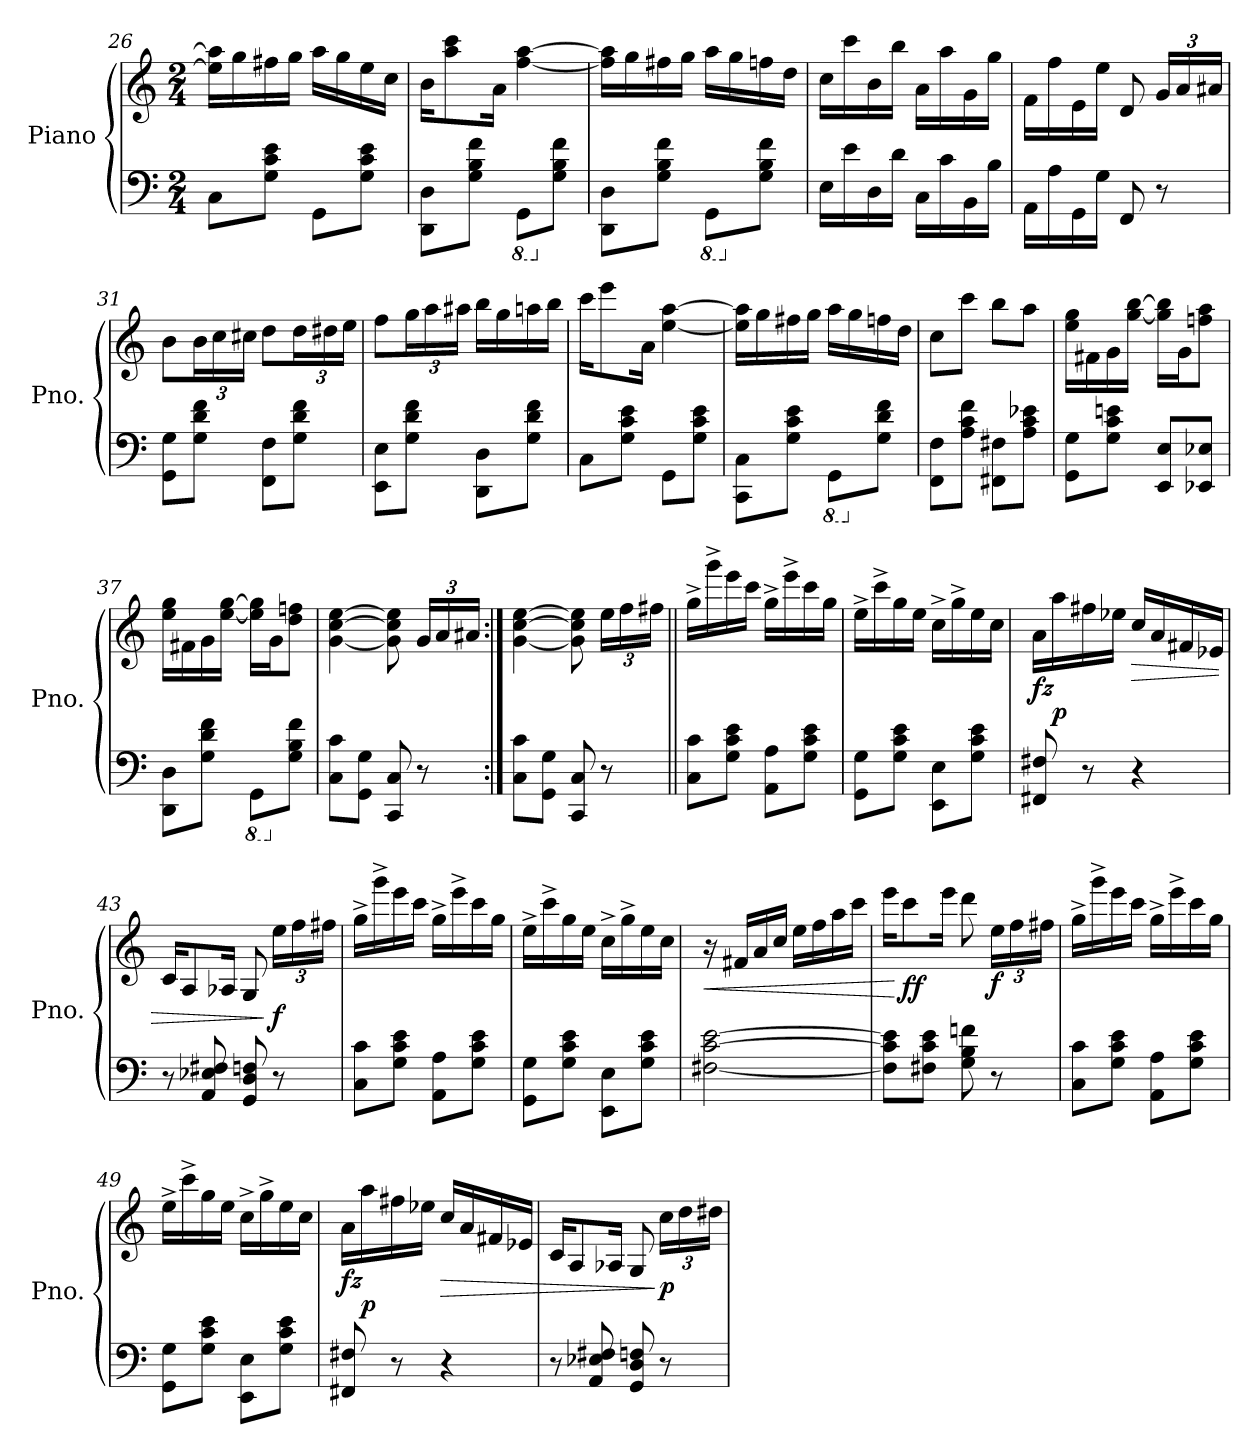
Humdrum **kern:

**kern	**kern	**dynam
*part1	*part1	*part1
*staff2	*staff1	*staff1/2
*I"Piano	*	*
*I'Pno.	*	*
*clefF4	*clefG2	*
*k[]	*k[]	*
*M2/4	*M2/4	*
=26	=26	=26
8C\L	16ee\] 16aa\]LL	.
.	16gg\	.
8G\ 8c\ 8e\J	16ff#X\	.
.	16gg\JJ	.
8GG\L	16aa\LL	.
.	16gg\	.
8G\ 8c\ 8e\J	16ee\	.
.	16cc\JJ	.
!!LO:LB:g=z
=27	=27	=27
8DD\ 8D\L	16b\KL	.
.	8aa\ 8ccc\	.
8G\ 8B\ 8f\J	.	.
.	16a\Jk	.
*8ba	*	*
8GGG\L	[4ff\ [4aa\	.
*X8ba	*	*
8G\ 8B\ 8f\J	.	.
=28	=28	=28
8DD\ 8D\L	16ff\] 16aa\]LL	.
.	16gg\	.
8G\ 8B\ 8f\J	16ff#X\	.
.	16gg\JJ	.
*8ba	*	*
8GGG\L	16aa\LL	.
.	16gg\	.
*X8ba	*	*
8G\ 8B\ 8f\J	16ffn\	.
.	16dd\JJ	.
=29	=29	=29
16E\LL	16cc\LL	.
16e\	16ccc\	.
16D\	16b\	.
16d\JJ	16bb\JJ	.
16C\LL	16a\LL	.
16c\	16aa\	.
16BB\	16g\	.
16B\JJ	16gg\JJ	.
=30	=30	=30
16AA\LL	16f\LL	.
16A\	16ff\	.
16GG\	16e\	.
16G\JJ	16ee\JJ	.
8FF/	8d/	.
*	*Xbrackettup	*
8r	24g/LL	.
.	24a/	.
.	24a#X/JJ	.
!!LO:LB:g=z
=31	=31	=31
8GG\ 8G\L	8b\L	.
8G\ 8d\ 8f\J	24b\L	.
.	24cc\	.
.	24cc#X\JJ	.
8FF\ 8F\L	8dd\L	.
8G\ 8d\ 8f\J	24dd\L	.
.	24dd#X\	.
.	24ee\JJ	.
=32	=32	=32
8EE\ 8E\L	8ff\L	.
8G\ 8d\ 8f\J	24gg\L	.
.	24aa\	.
.	24aa#X\JJ	.
8DD\ 8D\L	16bb\LL	.
.	16gg\	.
8G\ 8d\ 8f\J	16aan\	.
.	16bb\JJ	.
=33	=33	=33
8C\L	16ccc\KL	.
.	8eee\	.
8G\ 8c\ 8e\J	.	.
.	16a\Jk	.
8GG\L	[4ee\ [4aa\	.
8G\ 8c\ 8e\J	.	.
=34	=34	=34
8CC\ 8C\L	16ee\] 16aa\]LL	.
.	16gg\	.
8G\ 8c\ 8e\J	16ff#X\	.
.	16gg\JJ	.
*8ba	*	*
8GGG\L	16aa\LL	.
.	16gg\	.
*X8ba	*	*
8G\ 8d\ 8f\J	16ffn\	.
.	16dd\JJ	.
!!LO:LB:g=z
=35	=35	=35
8FF\ 8F\L	8cc\L	.
8A\ 8c\ 8f\J	8ccc\J	.
8FF#X\ 8F#X\L	8bb\L	.
8A\ 8c\ 8e-X\J	8aa\J	.
=36	=36	=36
8GG\ 8G\L	16ee\ 16gg\LL	.
.	16f#X\	.
8G\ 8c\ 8en\J	16g\	.
.	[16gg\ [16bb\JJ	.
8EE/ 8E/L	16gg\] 16bb\]LL	.
.	16g\J	.
8EE-X/ 8E-X/J	8ffn\ 8aa\J	.
=37	=37	=37
8DD\ 8D\L	16ee\ 16gg\LL	.
.	16f#X\	.
8G\ 8d\ 8f\J	16g\	.
.	[16ee\ [16gg\JJ	.
*8ba	*	*
8GGG\L	16ee\] 16gg\]LL	.
.	16g\J	.
*X8ba	*	*
8G\ 8B\ 8f\J	8dd\ 8ffn\J	.
=38	=38	=38
8C\ 8c\L	[4g\ [4cc\ [4ee\	.
8GG\ 8G\J	.	.
8CC/ 8C/	8g\] 8cc\] 8ee\]	.
8r	24g/LL	.
.	24a/	.
.	24a#X/JJ	.
=39:|!	=39:|!	=39:|!
8C\ 8c\L	[4g\ [4cc\ [4ee\	.
8GG\ 8G\J	.	.
8CC/ 8C/	8g\] 8cc\] 8ee\]	.
8r	24ee\LL	.
.	24ff\	.
.	24ff#X\JJ	.
!!LO:PB:g=z
=40||	=40||	=40||
8C\ 8c\L	16gg^\LL	.
.	16ggg^\	.
8G\ 8c\ 8e\J	16eee\	.
.	16ccc\JJ	.
8AA\ 8A\L	16gg^\LL	.
.	16eee^\	.
8G\ 8c\ 8e\J	16ccc\	.
.	16gg\JJ	.
=41	=41	=41
8GG\ 8G\L	16ee^\LL	.
.	16ccc^\	.
8G\ 8c\ 8e\J	16gg\	.
.	16ee\JJ	.
8EE\ 8E\L	16cc^\LL	.
.	16gg^\	.
8G\ 8c\ 8e\J	16ee\	.
.	16cc\JJ	.
=42	=42	=42
!	!	!LO:DY:b
8FF#X/ 8F#X/	16a\LL	fz
!	!	!LO:DY:b
.	16aa\	p
8r	16ff#X\	.
.	16ee-X\JJ	.
!	!	!LO:HP:b
4r	16cc/LL	>
.	16a/	.
.	16f#X/	.
.	16e-X/JJ	.
!!LO:LB:g=z
=43	=43	=43
8r	16c/KL	.
.	8A/	.
8AA/ 8E-X/ 8F#X/	.	.
.	16A-X/Jk	.
8GG/ 8D/ 8Fn/	8G/	.
!	!	!LO:DY:n=1:b
8r	24ee\LL	] f
.	24ff\	.
.	24ff#X\JJ	.
=44	=44	=44
8C\ 8c\L	16gg^\LL	.
.	16ggg^\	.
8G\ 8c\ 8e\J	16eee\	.
.	16ccc\JJ	.
8AA\ 8A\L	16gg^\LL	.
.	16eee^\	.
8G\ 8c\ 8e\J	16ccc\	.
.	16gg\JJ	.
=45	=45	=45
8GG\ 8G\L	16ee^\LL	.
.	16ccc^\	.
8G\ 8c\ 8e\J	16gg\	.
.	16ee\JJ	.
8EE\ 8E\L	16cc^\LL	.
.	16gg^\	.
8G\ 8c\ 8e\J	16ee\	.
.	16cc\JJ	.
!!LO:LB:g=z
=46	=46	=46
!	!	!LO:HP:b
[2F#X\ [2c\ [2e\	16r	<
.	16f#X/LL	.
.	16a/	.
.	16cc/JJ	.
.	16ee\LL	.
.	16ff\	.
.	16aa\	.
.	16ccc\JJ	.
=47	=47	=47
8F#\] 8c\] 8e\]L	16eee\KL	.
!	!	!LO:DY:n=1:b
.	8ccc\	[ ff
8F#X\ 8c\ 8e\J	.	.
.	16eee\Jk	.
8G\ 8B\ 8fn\	8ddd\	.
!	!	!LO:DY:n=2:b
8r	24ee\LL	f
.	24ff\	.
.	24ff#X\JJ	.
=48	=48	=48
8C\ 8c\L	16gg^\LL	.
.	16ggg^\	.
8G\ 8c\ 8e\J	16eee\	.
.	16ccc\JJ	.
8AA\ 8A\L	16gg^\LL	.
.	16eee^\	.
8G\ 8c\ 8e\J	16ccc\	.
.	16gg\JJ	.
!!LO:LB:g=z
=49	=49	=49
8GG\ 8G\L	16ee^\LL	.
.	16ccc^\	.
8G\ 8c\ 8e\J	16gg\	.
.	16ee\JJ	.
8EE\ 8E\L	16cc^\LL	.
.	16gg^\	.
8G\ 8c\ 8e\J	16ee\	.
.	16cc\JJ	.
=50	=50	=50
!	!	!LO:DY:b
8FF#X/ 8F#X/	16a\LL	fz
!	!	!LO:DY:b
.	16aa\	p
8r	16ff#X\	.
.	16ee-X\JJ	.
!	!	!LO:HP:b
4r	16cc/LL	>
.	16a/	.
.	16f#X/	.
.	16e-X/JJ	.
=51	=51	=51
8r	16c/KL	.
.	8A/	.
8AA/ 8E-X/ 8F#X/	.	.
.	16A-X/Jk	.
8GG/ 8D/ 8Fn/	8G/	.
!	!	!LO:DY:n=1:b
8r	24cc\LL	] p
.	24dd\	.
.	24dd#X\JJ	.
=	=	=
*-	*-	*-
